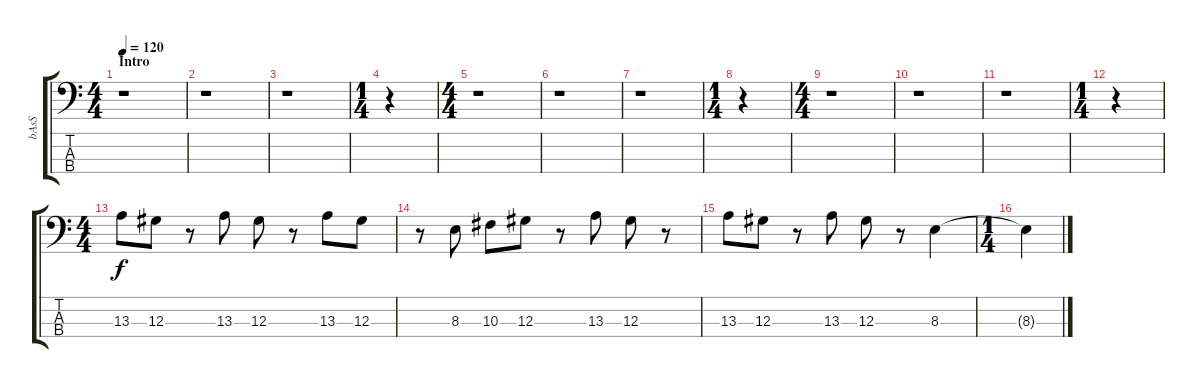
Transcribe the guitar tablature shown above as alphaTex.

\track ("bAsS" "bAsS") {instrument electricbasspick}
\staff {score tabs}
\tuning (Gb2 Db2 Ab1 Db1) {hide}
\ts (4 4)
\section ("" "Intro")
\tempo 120
\clef f4
\ks c
r.1{dy f instrument electricbasspick} |
r.1 |
r.1 |
\ts (1 4)
r.4 |
\ts (4 4)
r.1 |
r.1 |
r.1 |
\ts (1 4)
r.4 |
\ts (4 4)
r.1 |
r.1 |
r.1 |
\ts (1 4)
r.4 |
\ts (4 4)
13.3.8 12.3.8 r.8 13.3.8 12.3.8 r.8 13.3.8 12.3.8 |
r.8 8.3.8 10.3.8 12.3.8 r.8 13.3.8 12.3.8 r.8 |
13.3.8 12.3.8 r.8 13.3.8 12.3.8 r.8 8.3.4 |
\ts (1 4)
8.3{t}.4
